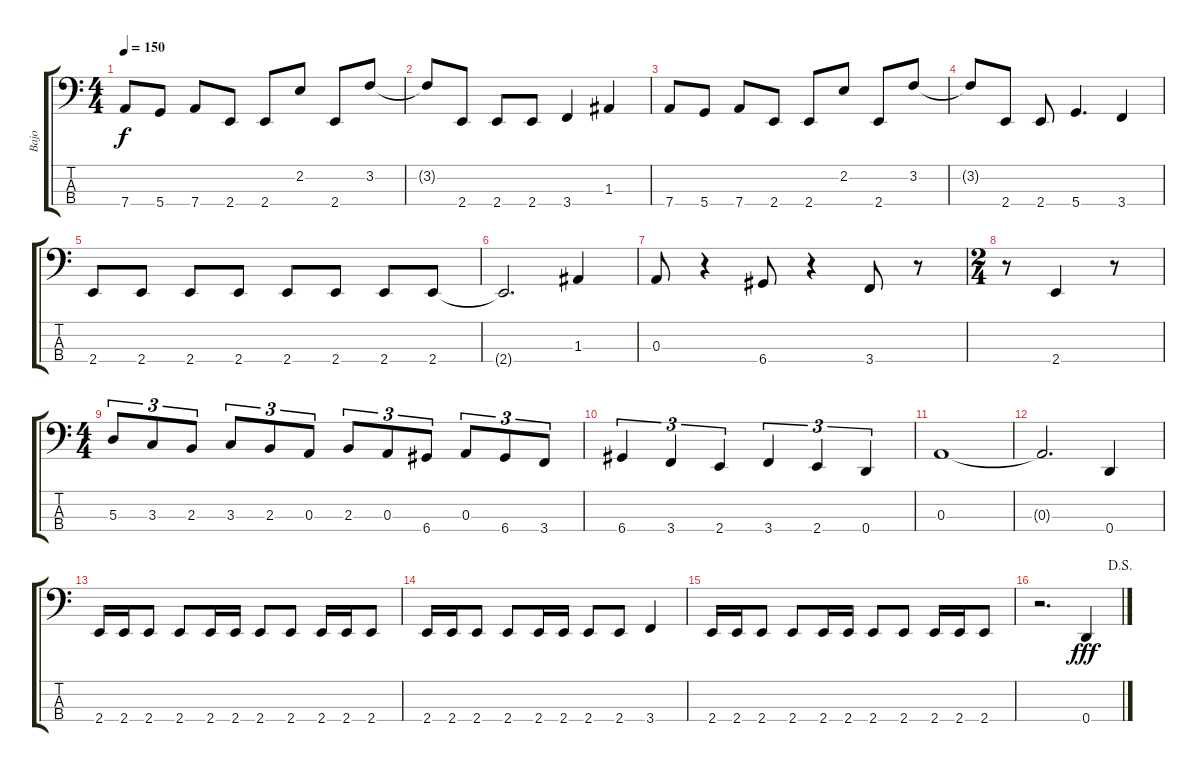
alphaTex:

\track ("Bajo" "Bajo") {instrument electricbassfinger}
\staff {score tabs}
\tuning (G2 D2 A1 D1) {hide}
\ts (4 4)
\tempo 150
\clef f4
\ks c
7.4.8{dy f} 5.4.8 7.4.8 2.4.8 2.4.8 2.2.8 2.4.8 3.2.8 |
3.2{t}.8 2.4.8 2.4.8 2.4.8 3.4.4 1.3.4 |
7.4.8 5.4.8 7.4.8 2.4.8 2.4.8 2.2.8 2.4.8 3.2.8 |
3.2{t}.8 2.4.8 2.4.8 5.4.4{d} 3.4.4 |
2.4.8 2.4.8 2.4.8 2.4.8 2.4.8 2.4.8 2.4.8 2.4.8 |
2.4{t}.2{d} 1.3.4 |
0.3.8 r.4 6.4.8 r.4 3.4.8 r.8 |
\ts (2 4)
r.8 2.4.4 r.8 |
\ts (4 4)
5.3.8{tu (3 2)} 3.3.8{tu (3 2)} 2.3.8{tu (3 2)} 3.3.8{tu (3 2)} 2.3.8{tu (3 2)} 0.3.8{tu (3 2)} 2.3.8{tu (3 2)} 0.3.8{tu (3 2)} 6.4.8{tu (3 2)} 0.3.8{tu (3 2)} 6.4.8{tu (3 2)} 3.4.8{tu (3 2)} |
6.4.4{tu (3 2)} 3.4.4{tu (3 2)} 2.4.4{tu (3 2)} 3.4.4{tu (3 2)} 2.4.4{tu (3 2)} 0.4.4{tu (3 2)} |
0.3.1 |
0.3{t}.2{d} 0.4.4 |
2.4.16 2.4.16 2.4.8 2.4.8 2.4.16 2.4.16 2.4.8 2.4.8 2.4.16 2.4.16 2.4.8 |
2.4.16 2.4.16 2.4.8 2.4.8 2.4.16 2.4.16 2.4.8 2.4.8 3.4.4 |
2.4.16 2.4.16 2.4.8 2.4.8 2.4.16 2.4.16 2.4.8 2.4.8 2.4.16 2.4.16 2.4.8 |
\jump dalsegno
r.2{d} 0.4.4{dy fff}
